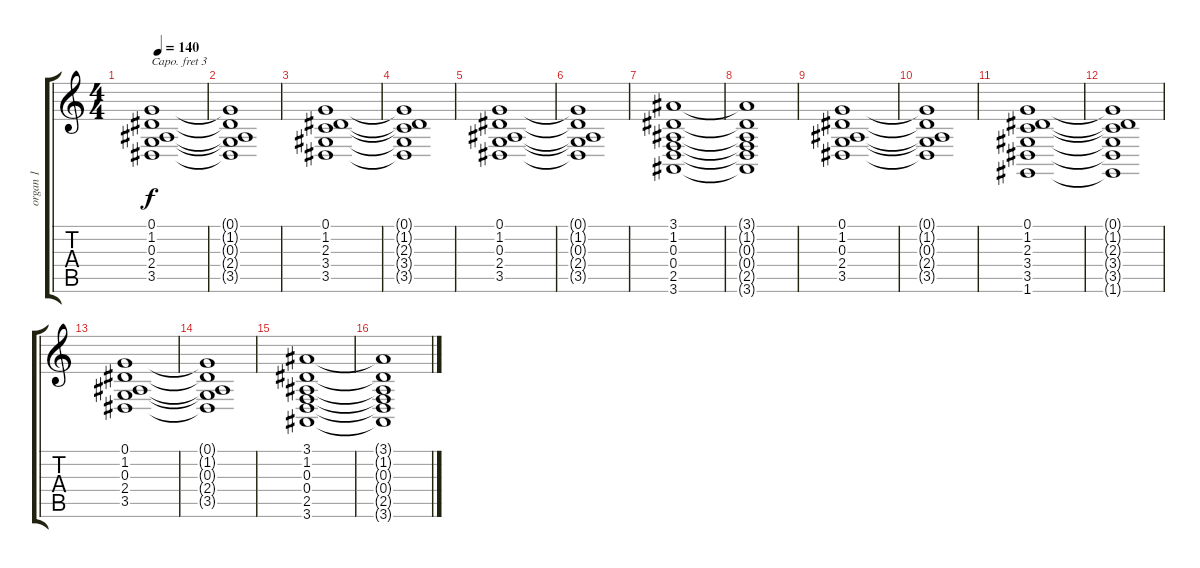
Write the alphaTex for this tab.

\track ("organ 1" "organ 1") {instrument drawbarorgan}
\staff {score tabs}
\capo 3
\tuning (E4 B3 G3 D3 A2 E2) {hide}
\ts (4 4)
\tempo 140
\clef g2
\ks c
(0.1 1.2 0.3 2.4 3.5).1{dy f} |
(0.1{t} 1.2{t} 0.3{t} 2.4{t} 3.5{t}).1 |
(0.1 1.2 2.3 3.4 3.5).1 |
(0.1{t} 1.2{t} 2.3{t} 3.4{t} 3.5{t}).1 |
(0.1 1.2 0.3 2.4 3.5).1 |
(0.1{t} 1.2{t} 0.3{t} 2.4{t} 3.5{t}).1 |
(3.1 1.2 0.3 0.4 2.5 3.6).1 |
(3.1{t} 1.2{t} 0.3{t} 0.4{t} 2.5{t} 3.6{t}).1 |
(0.1 1.2 0.3 2.4 3.5).1 |
(0.1{t} 1.2{t} 0.3{t} 2.4{t} 3.5{t}).1 |
(0.1 1.2 2.3 3.4 3.5 1.6).1 |
(0.1{t} 1.2{t} 2.3{t} 3.4{t} 3.5{t} 1.6{t}).1 |
(0.1 1.2 0.3 2.4 3.5).1 |
(0.1{t} 1.2{t} 0.3{t} 2.4{t} 3.5{t}).1 |
(3.1 1.2 0.3 0.4 2.5 3.6).1 |
(3.1{t} 1.2{t} 0.3{t} 0.4{t} 2.5{t} 3.6{t}).1
